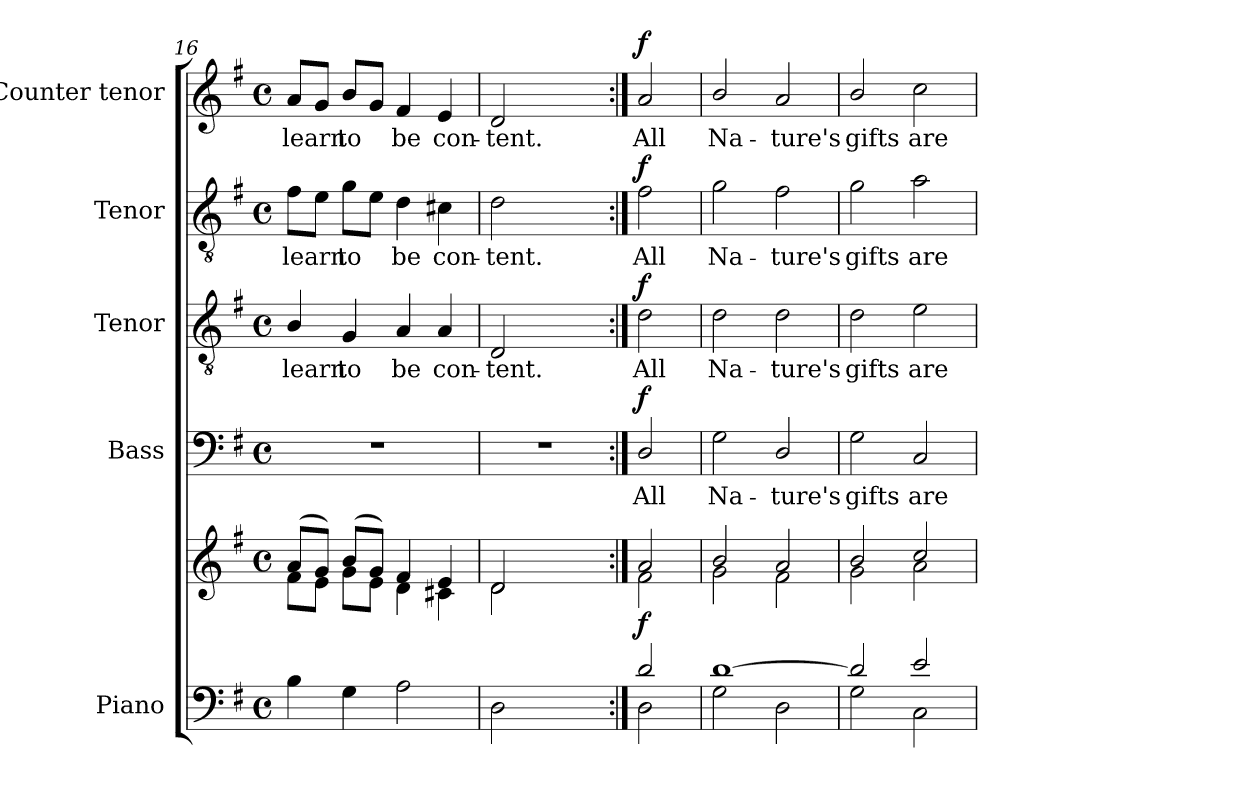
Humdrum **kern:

**kern	**kern	**dynam	**kern	**text	**dynam	**kern	**text	**dynam	**kern	**text	**dynam	**kern	**text	**dynam
*part5	*part5	*part5	*part4	*part4	*part4	*part3	*part3	*part3	*part2	*part2	*part2	*part1	*part1	*part1
*staff6	*staff5	*staff5/6	*staff4	*staff4	*staff4	*staff3	*staff3	*staff3	*staff2	*staff2	*staff2	*staff1	*staff1	*staff1
*I"Piano	*	*	*I"Bass	*	*	*I"Tenor	*	*	*I"Tenor	*	*	*I"Counter tenor	*	*
*I'Pno.	*	*	*I'B.	*	*	*I'T.	*	*	*I'T.	*	*	*I'Ct.	*	*
*clefF4	*clefG2	*	*clefF4	*	*	*clefGv2	*	*	*clefGv2	*	*	*clefG2	*	*
*	*	*	*	*	*	*ITrd7c12	*	*	*ITrd7c12	*	*	*	*	*
*k[f#]	*k[f#]	*	*k[f#]	*	*	*k[f#]	*	*	*k[f#]	*	*	*k[f#]	*	*
*G:	*G:	*	*G:	*	*	*G:	*	*	*G:	*	*	*G:	*	*
*M4/4	*M4/4	*	*M4/4	*	*	*M4/4	*	*	*M4/4	*	*	*M4/4	*	*
*met(c)	*met(c)	*	*met(c)	*	*	*met(c)	*	*	*met(c)	*	*	*met(c)	*	*
=16	=16	=16	=16	=16	=16	=16	=16	=16	=16	=16	=16	=16	=16	=16
*	*^	*	*	*	*	*	*	*	*	*	*	*	*	*
!	!	!	!	!	!	!	!	!LO:LY:b:color=#000000	!	!	!	!	!	!	!
!	!	!	!	!	!	!	!	!	!	!	!LO:LY:b:color=#000000	!	!	!	!
!	!	!	!	!	!	!	!	!	!	!	!	!	!	!LO:LY:b:color=#000000	!
4Bi\	(8ai/L	8f#i\L	.	1r	.	.	4BBi/	learn	.	8F#i\L	learn	.	8ai/L	learn	.
.	8gi/J)	8ei\J	.	.	.	.	.	.	.	8Ei\J	.	.	8gi/J	.	.
!	!	!	!	!	!	!	!	!LO:LY:b:color=#000000	!	!	!	!	!	!	!
!	!	!	!	!	!	!	!	!	!	!	!LO:LY:b:color=#000000	!	!	!	!
!	!	!	!	!	!	!	!	!	!	!	!	!	!	!LO:LY:b:color=#000000	!
4Gi\	(8bi/L	8gi\L	.	.	.	.	4GGi/	to	.	8Gi\L	to	.	8bi/L	to	.
.	8gi/J)	8ei\J	.	.	.	.	.	.	.	8Ei\J	.	.	8gi/J	.	.
!	!	!	!	!	!	!	!	!LO:LY:b:color=#000000	!	!	!	!	!	!	!
!	!	!	!	!	!	!	!	!	!	!	!LO:LY:b:color=#000000	!	!	!	!
!	!	!	!	!	!	!	!	!	!	!	!	!	!	!LO:LY:b:color=#000000	!
2Ai\	4f#i/	4di\	.	.	.	.	4AAi/	be	.	4Di\	be	.	4f#i/	be	.
!	!	!	!	!	!	!	!	!LO:LY:b:color=#000000	!	!	!	!	!	!	!
!	!	!	!	!	!	!	!	!	!	!	!LO:LY:b:color=#000000	!	!	!	!
!	!	!	!	!	!	!	!	!	!	!	!	!	!	!LO:LY:b:color=#000000	!
.	4ei/	4c#Xi\	.	.	.	.	4AAi/	con-	.	4C#Xi\	con-	.	4ei/	con-	.
=17	=17	=17	=17	=17	=17	=17	=17	=17	=17	=17	=17	=17	=17	=17	=17
!	!	!	!	!LO:N:vis=1	!	!	!	!	!	!	!	!	!	!	!
!	!	!	!	!	!	!	!	!LO:LY:b:color=#000000	!	!	!	!	!	!	!
!	!	!	!	!	!	!	!	!	!	!	!LO:LY:b:color=#000000	!	!	!	!
!	!	!	!	!	!	!	!	!	!	!	!	!	!	!LO:LY:b:color=#000000	!
2Di\	2di/	2di\	.	1r	.	.	2DDi/	-tent.	.	2Di\	-tent.	.	2di/	-tent.	.
2ryy	2ryy	2ryy	.	.	.	.	2ryy	.	.	2ryy	.	.	2ryy	.	.
!!LO:LB:g=z
=18:|!	=18:|!	=18:|!	=18:|!	=18:|!	=18:|!	=18:|!	=18:|!	=18:|!	=18:|!	=18:|!	=18:|!	=18:|!	=18:|!	=18:|!	=18:|!
*^	*	*	*	*	*	*	*	*	*	*	*	*	*	*	*
!	!	!	!	!	!	!LO:LY:b:color=#000000	!	!	!	!	!	!	!	!	!	!
!	!	!	!	!	!	!	!	!	!LO:LY:b:color=#000000	!	!	!	!	!	!	!
!	!	!	!	!	!	!	!	!	!	!	!	!LO:LY:b:color=#000000	!	!	!	!
!	!	!	!	!	!	!	!	!	!	!	!	!	!	!	!LO:LY:b:color=#000000	!
2di/	2Di\	2ai/	2f#i\	f	2Di/	All	f	2Di\	All	f	2F#i\	All	f	2ai/	All	f
=19	=19	=19	=19	=19	=19	=19	=19	=19	=19	=19	=19	=19	=19	=19	=19	=19
!	!	!	!	!	!	!LO:LY:b:color=#000000	!	!	!	!	!	!	!	!	!	!
!	!	!	!	!	!	!	!	!	!LO:LY:b:color=#000000	!	!	!	!	!	!	!
!	!	!	!	!	!	!	!	!	!	!	!	!LO:LY:b:color=#000000	!	!	!	!
!	!	!	!	!	!	!	!	!	!	!	!	!	!	!	!LO:LY:b:color=#000000	!
[1di	2Gi\	2bi/	2gi\	.	2Gi\	Na-	.	2Di\	Na-	.	2Gi\	Na-	.	2bi/	Na-	.
!	!	!	!	!	!	!LO:LY:b:color=#000000	!	!	!	!	!	!	!	!	!	!
!	!	!	!	!	!	!	!	!	!LO:LY:b:color=#000000	!	!	!	!	!	!	!
!	!	!	!	!	!	!	!	!	!	!	!	!LO:LY:b:color=#000000	!	!	!	!
!	!	!	!	!	!	!	!	!	!	!	!	!	!	!	!LO:LY:b:color=#000000	!
.	2Di\	2ai/	2f#i\	.	2Di/	-ture's	.	2Di\	-ture's	.	2F#i\	-ture's	.	2ai/	-ture's	.
=20	=20	=20	=20	=20	=20	=20	=20	=20	=20	=20	=20	=20	=20	=20	=20	=20
!	!	!	!	!	!	!LO:LY:b:color=#000000	!	!	!	!	!	!	!	!	!	!
!	!	!	!	!	!	!	!	!	!LO:LY:b:color=#000000	!	!	!	!	!	!	!
!	!	!	!	!	!	!	!	!	!	!	!	!LO:LY:b:color=#000000	!	!	!	!
!	!	!	!	!	!	!	!	!	!	!	!	!	!	!	!LO:LY:b:color=#000000	!
2di/]	2Gi\	2bi/	2gi\	.	2Gi\	gifts	.	2Di\	gifts	.	2Gi\	gifts	.	2bi/	gifts	.
!	!	!	!	!	!	!LO:LY:b:color=#000000	!	!	!	!	!	!	!	!	!	!
!	!	!	!	!	!	!	!	!	!LO:LY:b:color=#000000	!	!	!	!	!	!	!
!	!	!	!	!	!	!	!	!	!	!	!	!LO:LY:b:color=#000000	!	!	!	!
!	!	!	!	!	!	!	!	!	!	!	!	!	!	!	!LO:LY:b:color=#000000	!
2ei/	2Ci\	2cci/	2ai\	.	2Ci/	are	.	2Ei\	are	.	2Ai\	are	.	2cci\	are	.
*v	*v	*	*	*	*	*	*	*	*	*	*	*	*	*	*	*
*	*v	*v	*	*	*	*	*	*	*	*	*	*	*	*	*
=	=	=	=	=	=	=	=	=	=	=	=	=	=	=
*-	*-	*-	*-	*-	*-	*-	*-	*-	*-	*-	*-	*-	*-	*-
